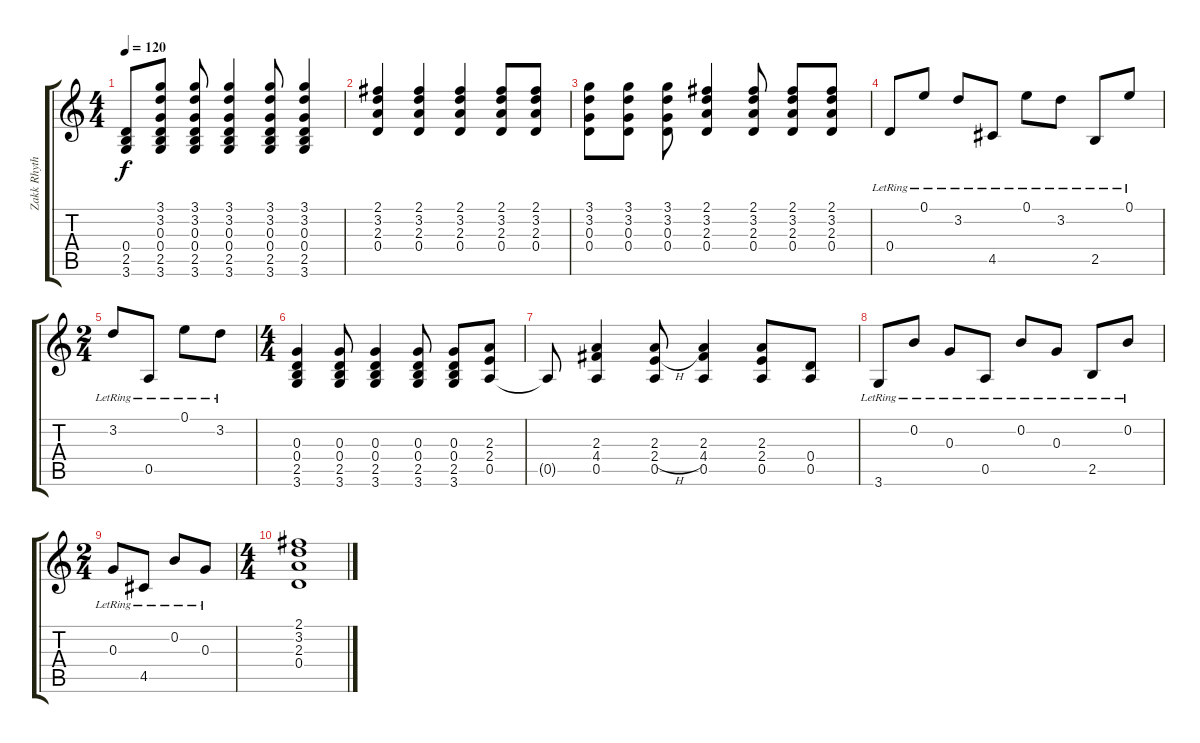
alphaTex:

\track ("Zakk Rhythm" "Zakk Rhyth") {instrument electricguitarclean}
\staff {score tabs}
\tuning (E4 B3 G3 D3 A2 E2) {hide}
\ts (4 4)
\tempo 120
\clef g2
\ks c
(0.4{t} 2.5{t} 3.6{t}).8{dy f} (3.1 3.2 0.3 0.4 2.5 3.6).8 (3.1 3.2 0.3 0.4 2.5 3.6).8 (3.1 3.2 0.3 0.4 2.5 3.6).4 (3.1 3.2 0.3 0.4 2.5 3.6).8 (3.1 3.2 0.3 0.4 2.5 3.6).4 |
(2.1 3.2 2.3 0.4).4 (2.1 3.2 2.3 0.4).4 (2.1 3.2 2.3 0.4).4 (2.1 3.2 2.3 0.4).8 (2.1 3.2 2.3 0.4).8 |
(3.1 3.2 0.3 0.4).8 (3.1 3.2 0.3 0.4).8 (3.1 3.2 0.3 0.4).8 (2.1 3.2 2.3 0.4).4 (2.1 3.2 2.3 0.4).8 (2.1 3.2 2.3 0.4).8 (2.1 3.2 2.3 0.4).8 |
0.4{lr}.8 0.1{lr}.8 3.2{lr}.8 4.5{lr}.8 0.1{lr}.8 3.2{lr}.8 2.5{lr}.8 0.1{lr}.8 |
\ts (2 4)
3.2{lr}.8 0.5{lr}.8 0.1{lr}.8 3.2{lr}.8 |
\ts (4 4)
(0.3 0.4 2.5 3.6).4 (0.3 0.4 2.5 3.6).8 (0.3 0.4 2.5 3.6).4 (0.3 0.4 2.5 3.6).8 (0.3 0.4 2.5 3.6).8 (2.3 2.4 0.5).8 |
0.5{t}.8 (2.3 4.4 0.5).4 (2.3 2.4{h} 0.5).8 (2.3 4.4 0.5).4 (2.3 2.4 0.5).8 (0.4 0.5).8 |
3.6{lr}.8 0.2{lr}.8 0.3{lr}.8 0.5{lr}.8 0.2{lr}.8 0.3{lr}.8 2.5{lr}.8 0.2{lr}.8 |
\ts (2 4)
0.3{lr}.8 4.5{lr}.8 0.2{lr}.8 0.3{lr}.8 |
\ts (4 4)
(2.1 3.2 2.3 0.4).1
